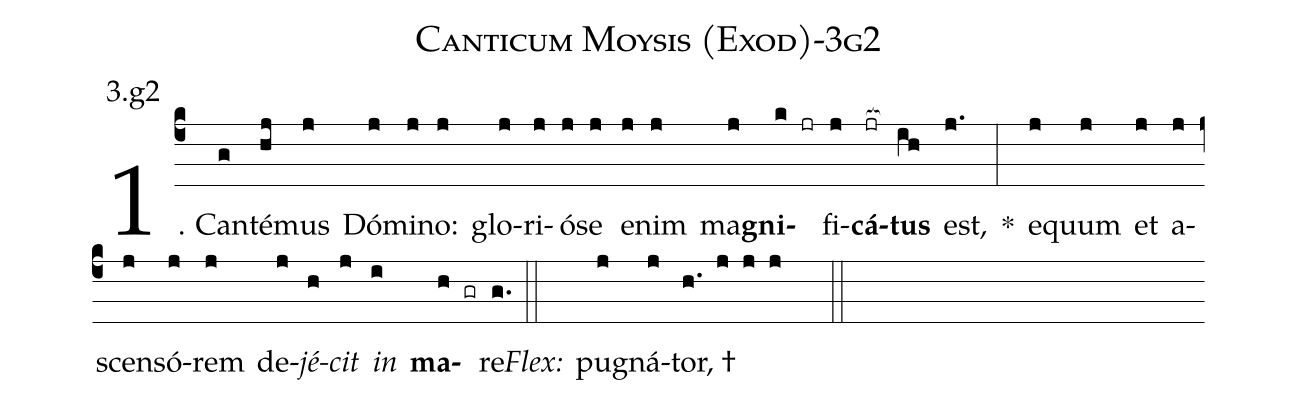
name: Canticum Moysis (Exod)-3g2;
annotation: 3.g2;
%%
(c4)1. Can(g)té(hj)mus(j) Dó(j)mi(j)no:(j) glo(j)ri(j)ó(j)se(j) e(j)nim(j) ma(j)<b>gni</b>(k jr)fi(j)<b>cá</b>(jr[ocb:1{])<b>tus</b>(ih[ocb:0}]) est,(j.) *(:) e(j)quum(j) et(j) a(j)scen(j)só(j)rem(j) de(j)<i>jé</i>(h)<i>cit</i>(j) <i>in</i>(i) <b>ma</b>(h gr)re.(g.) (::)
<i>Flex:</i>()  pu(j)gná(j)tor, †(h. j j j  ::)
